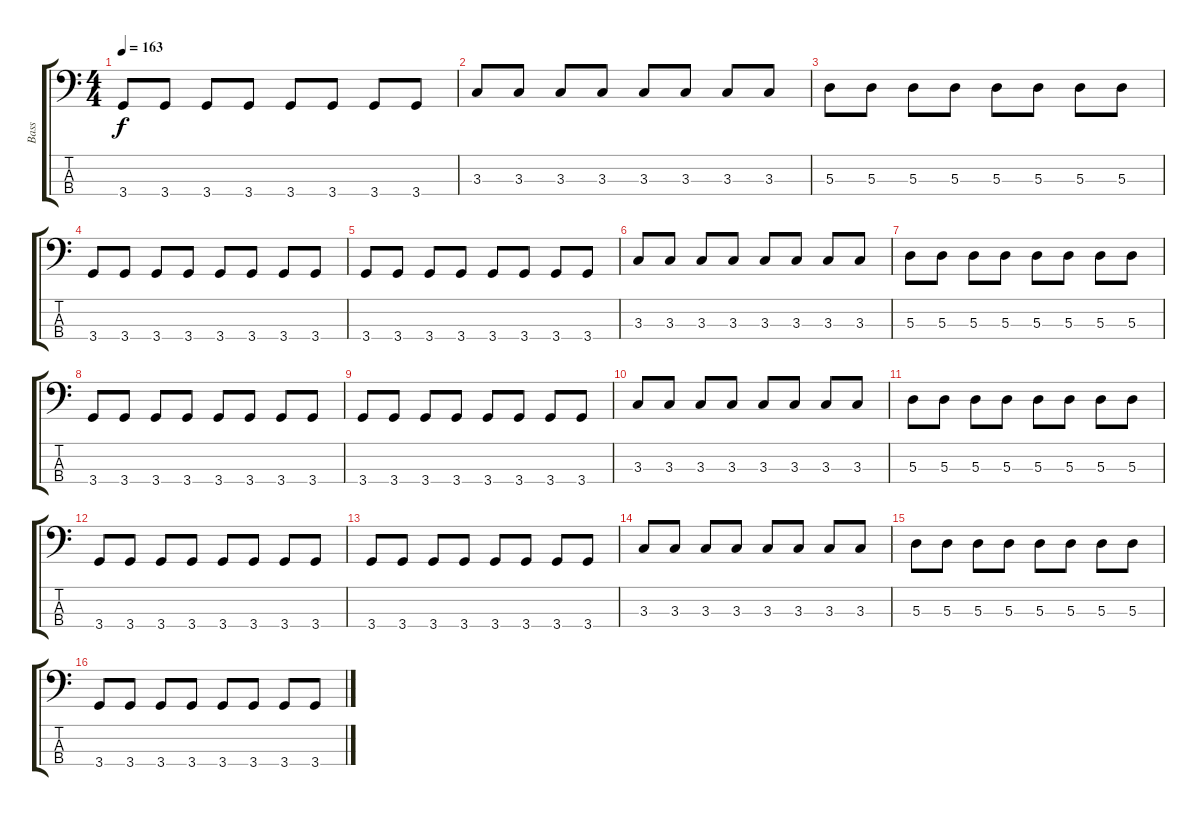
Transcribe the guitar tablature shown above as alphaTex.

\track ("Bass" "Bass") {instrument electricbasspick}
\staff {score tabs}
\tuning (G2 D2 A1 E1) {hide}
\ts (4 4)
\tempo 163
\clef f4
\ks c
3.4.8{dy f} 3.4.8 3.4.8 3.4.8 3.4.8 3.4.8 3.4.8 3.4.8 |
3.3.8 3.3.8 3.3.8 3.3.8 3.3.8 3.3.8 3.3.8 3.3.8 |
5.3.8 5.3.8 5.3.8 5.3.8 5.3.8 5.3.8 5.3.8 5.3.8 |
3.4.8 3.4.8 3.4.8 3.4.8 3.4.8 3.4.8 3.4.8 3.4.8 |
3.4.8 3.4.8 3.4.8 3.4.8 3.4.8 3.4.8 3.4.8 3.4.8 |
3.3.8 3.3.8 3.3.8 3.3.8 3.3.8 3.3.8 3.3.8 3.3.8 |
5.3.8 5.3.8 5.3.8 5.3.8 5.3.8 5.3.8 5.3.8 5.3.8 |
3.4.8 3.4.8 3.4.8 3.4.8 3.4.8 3.4.8 3.4.8 3.4.8 |
3.4.8 3.4.8 3.4.8 3.4.8 3.4.8 3.4.8 3.4.8 3.4.8 |
3.3.8 3.3.8 3.3.8 3.3.8 3.3.8 3.3.8 3.3.8 3.3.8 |
5.3.8 5.3.8 5.3.8 5.3.8 5.3.8 5.3.8 5.3.8 5.3.8 |
3.4.8 3.4.8 3.4.8 3.4.8 3.4.8 3.4.8 3.4.8 3.4.8 |
3.4.8 3.4.8 3.4.8 3.4.8 3.4.8 3.4.8 3.4.8 3.4.8 |
3.3.8 3.3.8 3.3.8 3.3.8 3.3.8 3.3.8 3.3.8 3.3.8 |
5.3.8 5.3.8 5.3.8 5.3.8 5.3.8 5.3.8 5.3.8 5.3.8 |
3.4.8 3.4.8 3.4.8 3.4.8 3.4.8 3.4.8 3.4.8 3.4.8
